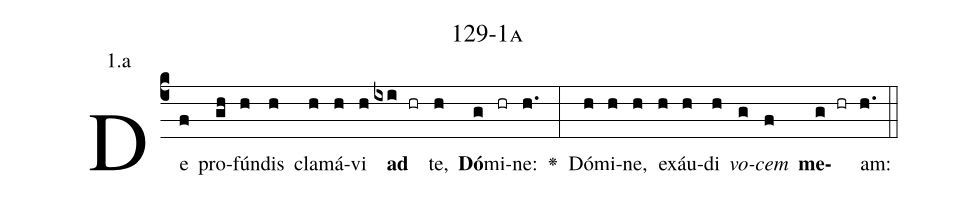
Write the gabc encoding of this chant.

name: 129-1a;
annotation: 1.a;
%%
(c4)De(f) pro(gh)fún(h)dis(h) cla(h)má(h)vi(h) <b>ad</b>(ixi hr) te,(h) <b>Dó</b>(g)mi(hr)ne:(h.) <v>\greheightstar</v>(:) Dó(h)mi(h)ne,(h) ex(h)áu(h)di(h) <i>vo</i>(g)<i>cem</i>(f) <b>me</b>(g hr)am:(h.) (::)


%E(h) u(h) o(g) u(f) a(g) e.(h.) (::)
